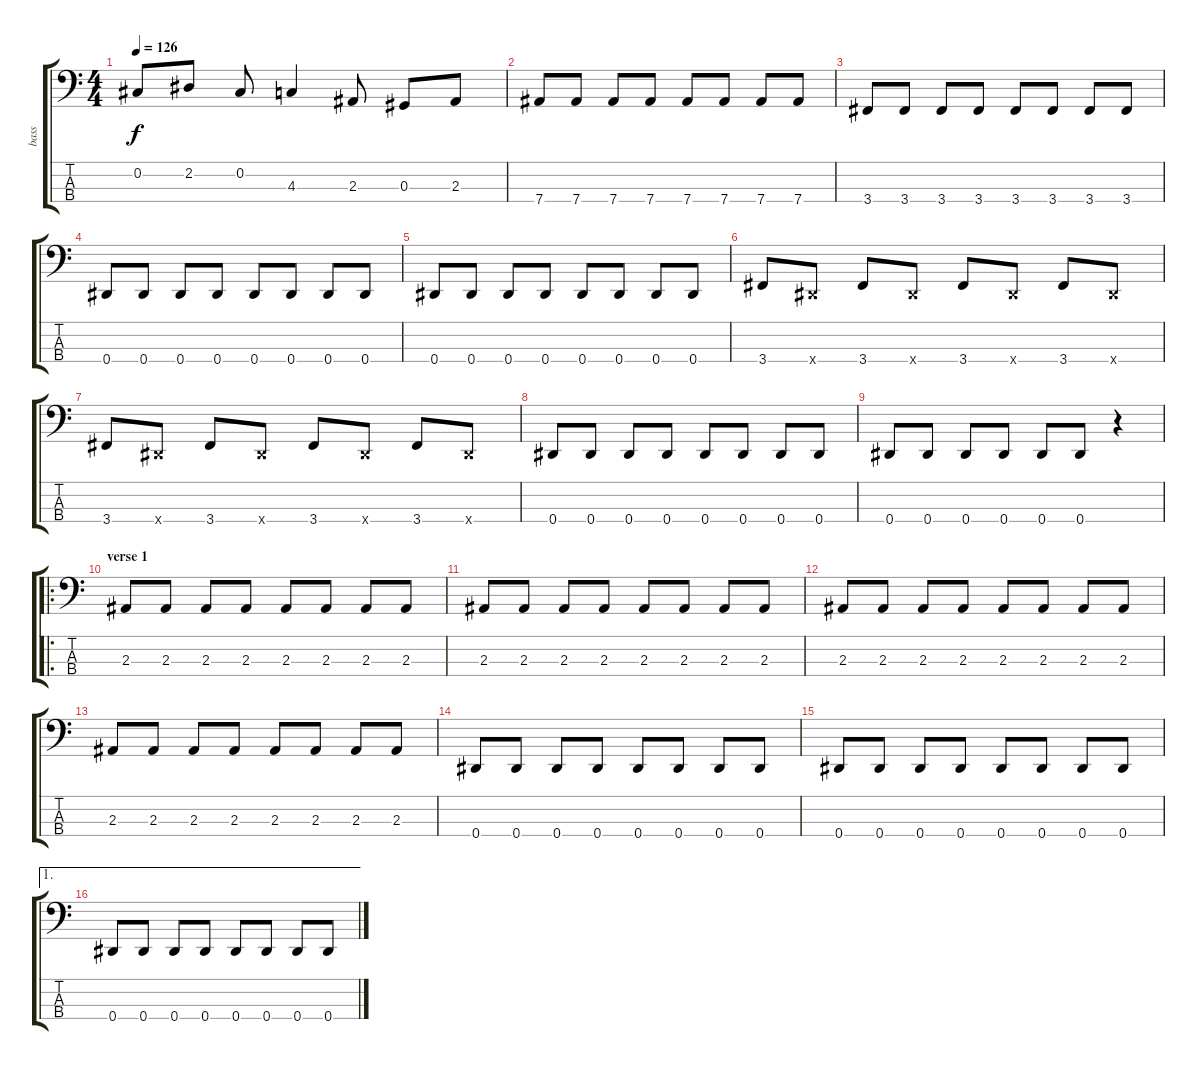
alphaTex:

\track ("bass" "bass") {instrument electricbasspick}
\staff {score tabs}
\tuning (Gb2 Db2 Ab1 Eb1) {hide}
\ts (4 4)
\tempo 126
\clef f4
\ks c
0.2{t}.8{dy f} 2.2.8 0.2.8 4.3.4 2.3.8 0.3.8 2.3.8 |
7.4.8 7.4.8 7.4.8 7.4.8 7.4.8 7.4.8 7.4.8 7.4.8 |
3.4.8 3.4.8 3.4.8 3.4.8 3.4.8 3.4.8 3.4.8 3.4.8 |
0.4.8 0.4.8 0.4.8 0.4.8 0.4.8 0.4.8 0.4.8 0.4.8 |
0.4.8 0.4.8 0.4.8 0.4.8 0.4.8 0.4.8 0.4.8 0.4.8 |
3.4.8 0.4{x}.8 3.4.8 0.4{x}.8 3.4.8 0.4{x}.8 3.4.8 0.4{x}.8 |
3.4.8 0.4{x}.8 3.4.8 0.4{x}.8 3.4.8 0.4{x}.8 3.4.8 0.4{x}.8 |
0.4.8 0.4.8 0.4.8 0.4.8 0.4.8 0.4.8 0.4.8 0.4.8 |
0.4.8 0.4.8 0.4.8 0.4.8 0.4.8 0.4.8 r.4 |
\ro
\section ("" "verse 1")
2.3.8 2.3.8 2.3.8 2.3.8 2.3.8 2.3.8 2.3.8 2.3.8 |
2.3.8 2.3.8 2.3.8 2.3.8 2.3.8 2.3.8 2.3.8 2.3.8 |
2.3.8 2.3.8 2.3.8 2.3.8 2.3.8 2.3.8 2.3.8 2.3.8 |
2.3.8 2.3.8 2.3.8 2.3.8 2.3.8 2.3.8 2.3.8 2.3.8 |
0.4.8 0.4.8 0.4.8 0.4.8 0.4.8 0.4.8 0.4.8 0.4.8 |
0.4.8 0.4.8 0.4.8 0.4.8 0.4.8 0.4.8 0.4.8 0.4.8 |
\ae 1
0.4.8 0.4.8 0.4.8 0.4.8 0.4.8 0.4.8 0.4.8 0.4.8
